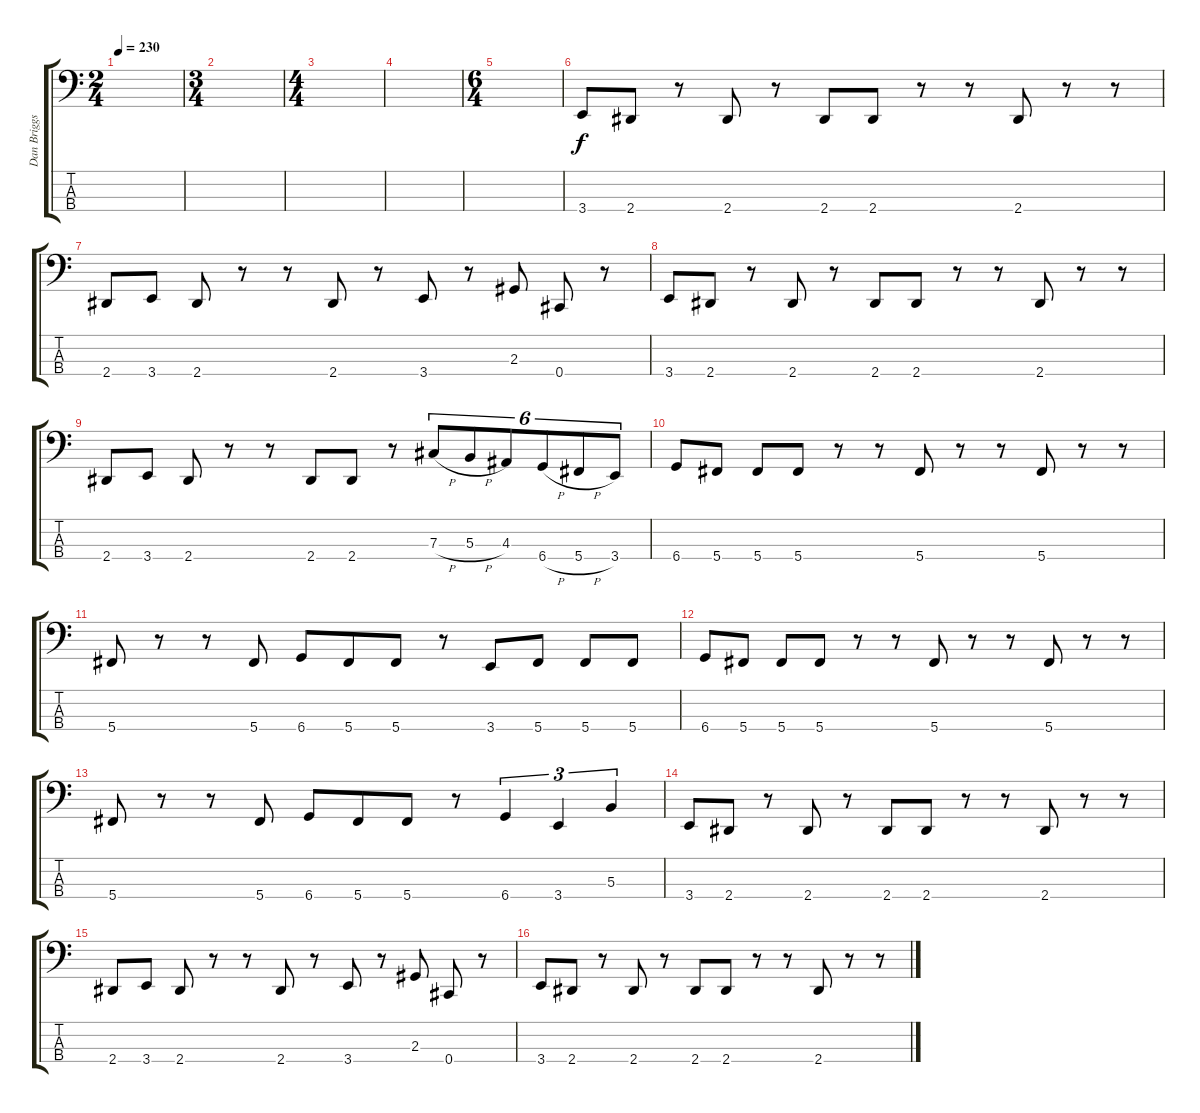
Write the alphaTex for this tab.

\track ("Dan Briggs - Bass" "Dan Briggs") {instrument electricbassfinger}
\staff {score tabs}
\tuning (E2 B1 Gb1 Db1) {hide}
\ts (2 4)
\tempo 230
\clef f4
\ks c
|
\ts (3 4)
|
\ts (4 4)
|
|
\ts (6 4)
|
3.4.8 2.4.8 r.8 2.4.8 r.8 2.4.8{beam merge} 2.4.8 r.8 r.8 2.4.8 r.8 r.8 |
2.4.8 3.4.8 2.4.8 r.8 r.8 2.4.8 r.8 3.4.8 r.8 2.3.8 0.4.8 r.8 |
3.4.8 2.4.8 r.8 2.4.8 r.8 2.4.8{beam merge} 2.4.8 r.8 r.8 2.4.8 r.8 r.8 |
2.4.8 3.4.8 2.4.8 r.8 r.8 2.4.8{beam merge} 2.4.8 r.8 7.3{h}.8{tu (6 4)} 5.3{h}.8{tu (6 4)} 4.3.8{tu (6 4)} 6.4{h}.8{tu (6 4)} 5.4{h}.8{tu (6 4)} 3.4.8{tu (6 4)} |
6.4.8 5.4.8 5.4.8 5.4.8 r.8 r.8 5.4.8 r.8 r.8 5.4.8 r.8 r.8 |
5.4.8 r.8 r.8 5.4.8{beam split} 6.4.8 5.4.8{beam merge} 5.4.8 r.8 3.4.8 5.4.8 5.4.8 5.4.8 |
6.4.8 5.4.8 5.4.8 5.4.8 r.8 r.8 5.4.8 r.8 r.8 5.4.8 r.8 r.8 |
5.4.8 r.8 r.8 5.4.8{beam split} 6.4.8 5.4.8{beam merge} 5.4.8 r.8 6.4.4{tu (3 2)} 3.4.4{tu (3 2)} 5.3.4{tu (3 2)} |
3.4.8 2.4.8 r.8 2.4.8 r.8 2.4.8{beam merge} 2.4.8 r.8 r.8 2.4.8 r.8 r.8 |
2.4.8 3.4.8 2.4.8 r.8 r.8 2.4.8 r.8 3.4.8 r.8 2.3.8 0.4.8 r.8 |
3.4.8 2.4.8 r.8 2.4.8 r.8 2.4.8{beam merge} 2.4.8 r.8 r.8 2.4.8 r.8 r.8
